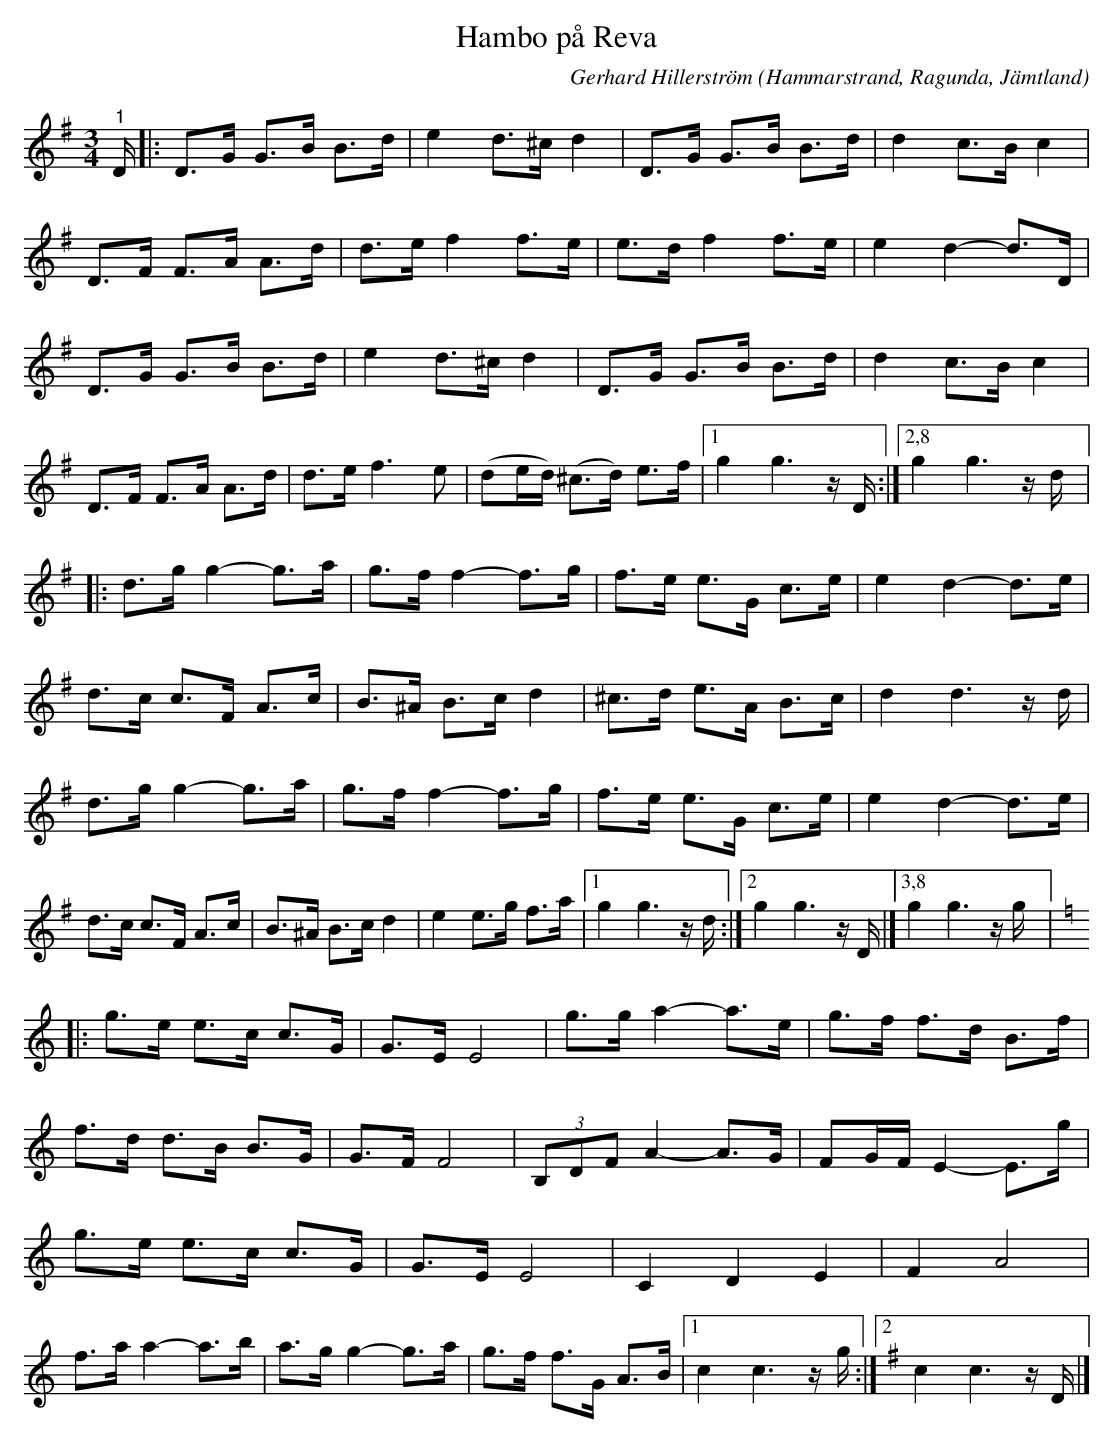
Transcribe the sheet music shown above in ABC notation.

X:1
T:Hambo på Reva
C:Gerhard Hillerström
O:Hammarstrand, Ragunda, Jämtland
L:1/8
M:3/4
K:G
V:1
"^1" D/ |: D>G G>B B>d | e2 d>^c d2 | D>G G>B B>d | d2 c>B c2 |
D>F F>A A>d | d>e f2 f>e | e>d f2 f>e | e2 d2- d>D |
D>G G>B B>d | e2 d>^c d2 | D>G G>B B>d | d2 c>B c2 |
D>F F>A A>d | d>e f3 e | (de/d/) (^c>d) e>f |1 g2 g3 z/ D/ :|2,8 g2 g3 z/ d/ |:
d>g g2- g>a | g>f f2- f>g | f>e e>G c>e | e2 d2- d>e |
d>c c>F A>c | B>^A B>c d2 | ^c>d e>A B>c | d2 d3 z/ d/ |
d>g g2- g>a | g>f f2- f>g | f>e e>G c>e | e2 d2- d>e |
d>c c>F A>c | B>^A B>c d2 | e2 e>g f>a |1 g2 g3 z/ d/ :|2 g2 g3 z/ D/ |]3,8 g2 g3 z/ g/ |:
[K:C] g>e e>c c>G | G>E E4 | g>g a2- a>e | g>f f>d B>f |
f>d d>B B>G | G>F F4 | (3B,DF A2- A>G | FG/F/ E2- E>g |
g>e e>c c>G | G>E E4 | C2 D2 E2 | F2 A4 |
f>a a2- a>b | a>g g2- g>a | g>f f>G A>B |1 c2 c3 z/ g/ :|2[K:G] c2 c3 z/ D/ |]
